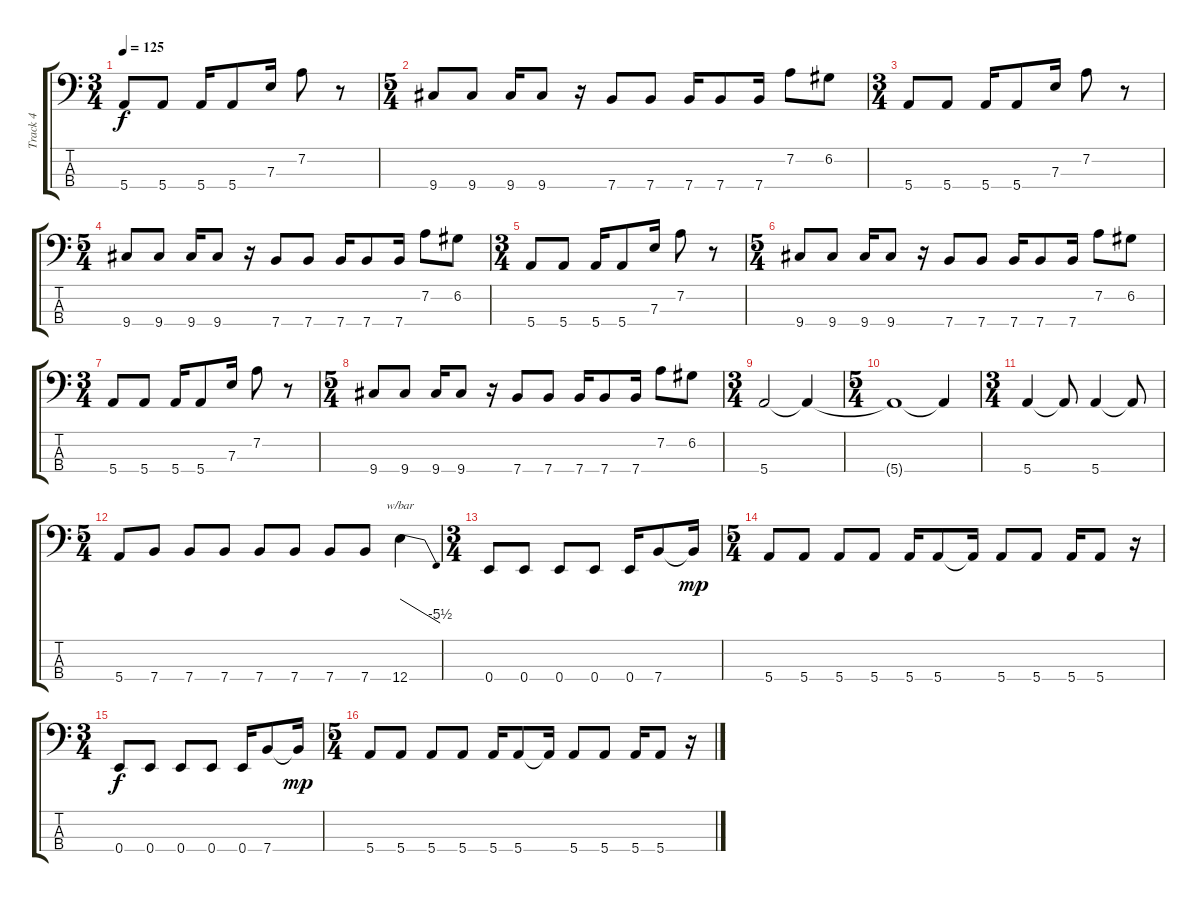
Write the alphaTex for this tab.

\track ("Track 4" "Track 4") {instrument slapbass1}
\staff {score tabs}
\tuning (G2 D2 A1 E1) {hide}
\ts (3 4)
\tempo 125
\clef f4
\ks c
5.4.8{dy f} 5.4.8 5.4.16 5.4.8 7.3.16 7.2.8 r.8 |
\ts (5 4)
9.4.8 9.4.8 9.4.16 9.4.8 r.16 7.4.8 7.4.8 7.4.16 7.4.8 7.4.16 7.2.8 6.2.8 |
\ts (3 4)
5.4.8 5.4.8 5.4.16 5.4.8 7.3.16 7.2.8 r.8 |
\ts (5 4)
9.4.8 9.4.8 9.4.16 9.4.8 r.16 7.4.8 7.4.8 7.4.16 7.4.8 7.4.16 7.2.8 6.2.8 |
\ts (3 4)
5.4.8 5.4.8 5.4.16 5.4.8 7.3.16 7.2.8 r.8 |
\ts (5 4)
9.4.8 9.4.8 9.4.16 9.4.8 r.16 7.4.8 7.4.8 7.4.16 7.4.8 7.4.16 7.2.8 6.2.8 |
\ts (3 4)
5.4.8 5.4.8 5.4.16 5.4.8 7.3.16 7.2.8 r.8 |
\ts (5 4)
9.4.8 9.4.8 9.4.16 9.4.8 r.16 7.4.8 7.4.8 7.4.16 7.4.8 7.4.16 7.2.8 6.2.8 |
\ts (3 4)
5.4.2 5.4{t}.4 |
\ts (5 4)
5.4{t}.1 5.4{t}.4 |
\ts (3 4)
5.4.4 5.4{t}.8 5.4.4 5.4{t}.8 |
\ts (5 4)
5.4.8 7.4.8 7.4.8 7.4.8 7.4.8 7.4.8 7.4.8 7.4.8 12.4.4{tbe (dive default 0 0 60 -22)} |
\ts (3 4)
0.4.8 0.4.8 0.4.8 0.4.8 0.4.16 7.4.8 7.4{t}.16{dy mp} |
\ts (5 4)
5.4.8 5.4.8 5.4.8 5.4.8 5.4.16 5.4.8 5.4{t}.16 5.4.8 5.4.8 5.4.16 5.4.8 r.16 |
\ts (3 4)
0.4.8{dy f} 0.4.8 0.4.8 0.4.8 0.4.16 7.4.8 7.4{t}.16{dy mp} |
\ts (5 4)
5.4.8 5.4.8 5.4.8 5.4.8 5.4.16 5.4.8 5.4{t}.16 5.4.8 5.4.8 5.4.16 5.4.8 r.16
